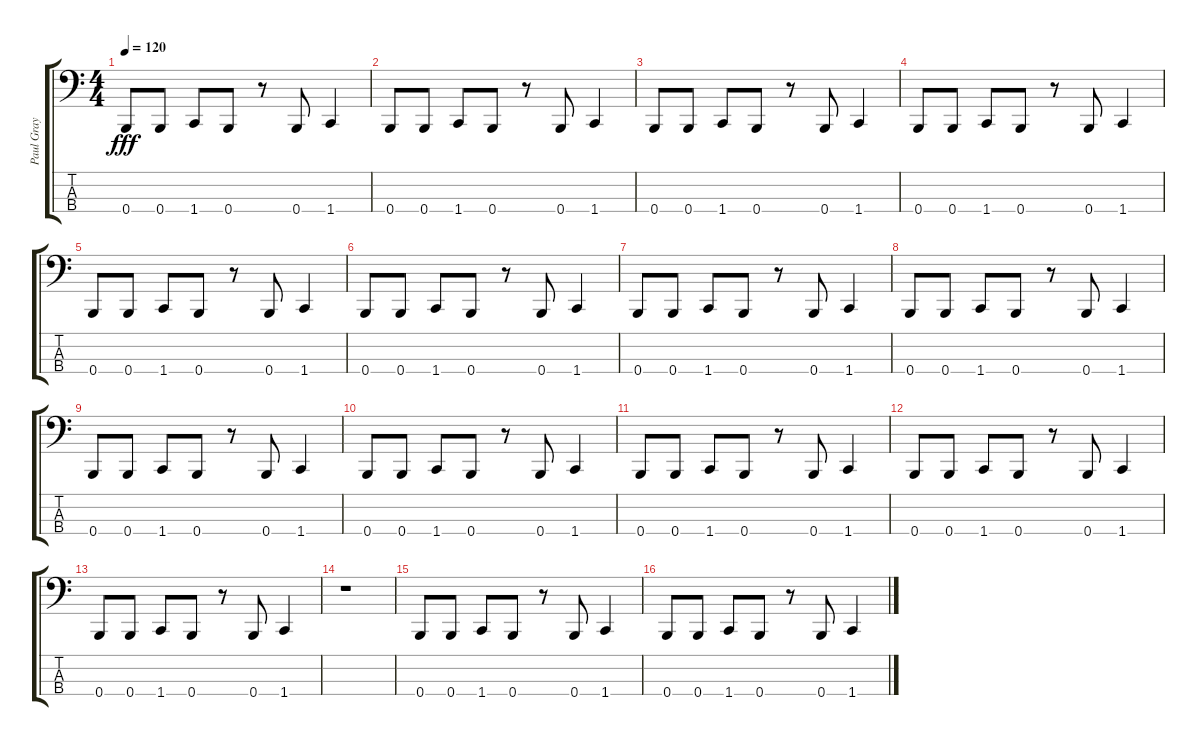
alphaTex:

\track ("Paul Gray" "Paul Gray") {instrument electricbasspick}
\staff {score tabs}
\tuning (E2 B1 Gb1 B0) {hide}
\ts (4 4)
\tempo 120
\clef f4
\ks c
0.4.8{dy fff} 0.4.8 1.4.8 0.4.8 r.8 0.4.8 1.4.4 |
0.4.8 0.4.8 1.4.8 0.4.8 r.8 0.4.8 1.4.4 |
0.4.8 0.4.8 1.4.8 0.4.8 r.8 0.4.8 1.4.4 |
0.4.8 0.4.8 1.4.8 0.4.8 r.8 0.4.8 1.4.4 |
0.4.8 0.4.8 1.4.8 0.4.8 r.8 0.4.8 1.4.4 |
0.4.8 0.4.8 1.4.8 0.4.8 r.8 0.4.8 1.4.4 |
0.4.8 0.4.8 1.4.8 0.4.8 r.8 0.4.8 1.4.4 |
0.4.8 0.4.8 1.4.8 0.4.8 r.8 0.4.8 1.4.4 |
0.4.8 0.4.8 1.4.8 0.4.8 r.8 0.4.8 1.4.4 |
0.4.8 0.4.8 1.4.8 0.4.8 r.8 0.4.8 1.4.4 |
0.4.8 0.4.8 1.4.8 0.4.8 r.8 0.4.8 1.4.4 |
0.4.8 0.4.8 1.4.8 0.4.8 r.8 0.4.8 1.4.4 |
0.4.8 0.4.8 1.4.8 0.4.8 r.8 0.4.8 1.4.4 |
r.1 |
0.4.8 0.4.8 1.4.8 0.4.8 r.8 0.4.8 1.4.4 |
0.4.8 0.4.8 1.4.8 0.4.8 r.8 0.4.8 1.4.4
